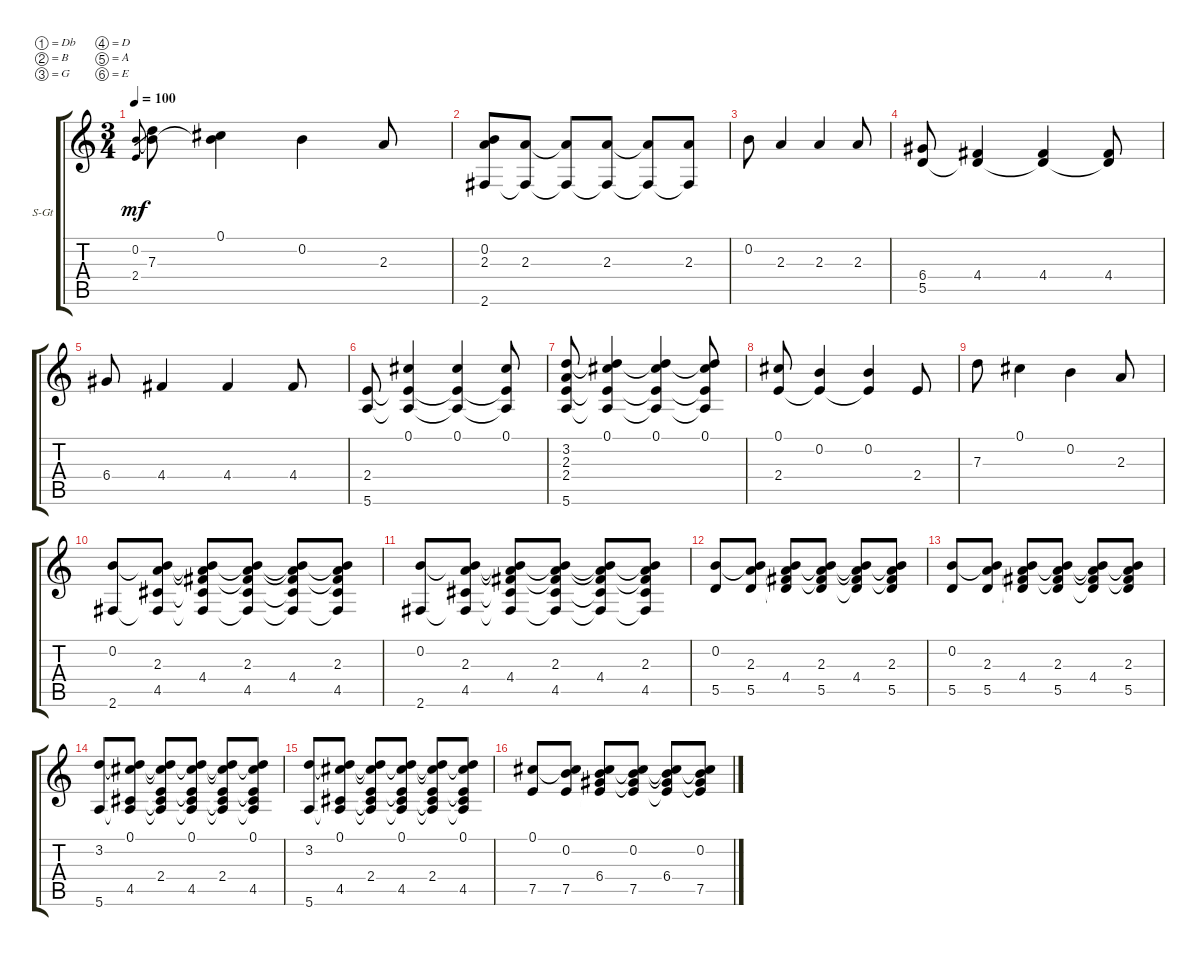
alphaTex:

\defaultSystemsLayout 4
\bracketExtendMode groupsimilarinstruments
\firstSystemTrackNameOrientation horizontal
\otherSystemsTrackNameOrientation horizontal
\track ("Steel Guitar" "S-Gt") {instrument acousticguitarsteel}
\staff {score tabs}
\tuning (Db4 B3 G3 D3 A2 E2)
\ts (3 4)
\tempo 100
\clef g2
\ks c
(2.4 0.2{t}).8{gr dy mf} (7.3 0.2{t}).8 (0.1 0.2{t}).4 0.2.4 2.3.8 |
(0.2 2.3 2.6).8 (2.3 2.6{t}).8 (2.3{t} 2.6{t}).8 (2.3 2.6{t}).8 (2.3{t} 2.6{t}).8 (2.3 2.6{t}).8 |
0.2.8 2.3.4 2.3.4 2.3.8 |
(6.4 5.5).8 (4.4 5.5{t}).4 (4.4 5.5{t}).4 (4.4 5.5{t}).8 |
6.4.8 4.4.4 4.4.4 4.4.8 |
(5.6 2.4).8 (0.1 2.4{t} 5.6{t}).4 (0.1 2.4{t} 5.6{t}).4 (0.1 2.4{t} 5.6{t}).8 |
(3.2 2.4 5.6 2.3).8 (0.1 3.2{t} 2.4{t} 5.6{t}).4 (0.1 3.2{t} 2.4{t} 5.6{t}).4 (0.1 3.2{t} 2.4{t} 5.6{t}).8 |
(0.1 2.4).8 (2.4{t} 0.2).4 (2.4{t} 0.2).4 2.4.8 |
7.3.8 0.1.4 0.2.4 2.3.8 |
(0.2 2.6).8 (4.5 2.3 0.2{t} 2.6{t}).8 (4.4 4.5{t} 2.3{t} 0.2{t} 2.6{t}).8 (4.5 2.3 4.4{t} 0.2{t} 2.6{t}).8 (4.4 4.5{t} 2.3{t} 0.2{t} 2.6{t}).8 (4.5 2.3 4.4{t} 0.2{t} 2.6{t}).8 |
(0.2 2.6).8 (4.5 2.3 0.2{t} 2.6{t}).8 (4.4 4.5{t} 2.3{t} 0.2{t} 2.6{t}).8 (4.5 2.3 4.4{t} 0.2{t} 2.6{t}).8 (4.4 4.5{t} 2.3{t} 0.2{t} 2.6{t}).8 (4.5 2.3 4.4{t} 0.2{t} 2.6{t}).8 |
(0.2 5.5).8 (2.3 5.5 0.2{t}).8 (4.4 0.2{t} 2.3{t} 5.5{t}).8 (2.3 5.5 0.2{t} 4.4{t}).8 (4.4 0.2{t} 2.3{t} 5.5{t}).8 (2.3 5.5 0.2{t} 4.4{t}).8 |
(0.2 5.5).8 (2.3 5.5 0.2{t}).8 (4.4 0.2{t} 2.3{t} 5.5{t}).8 (2.3 5.5 0.2{t} 4.4{t}).8 (4.4 0.2{t} 2.3{t} 5.5{t}).8 (2.3 5.5 0.2{t} 4.4{t}).8 |
(5.6 3.2).8 (4.5 0.1 3.2{t} 5.6{t}).8 (2.4 3.2{t} 0.1{t} 5.6{t} 4.5{t}).8 (4.5 0.1 3.2{t} 5.6{t} 2.4{t}).8 (2.4 3.2{t} 0.1{t} 5.6{t} 4.5{t}).8 (4.5 0.1 3.2{t} 5.6{t} 2.4{t}).8 |
(5.6 3.2).8 (4.5 0.1 3.2{t} 5.6{t}).8 (2.4 3.2{t} 0.1{t} 5.6{t} 4.5{t}).8 (4.5 0.1 3.2{t} 5.6{t} 2.4{t}).8 (2.4 3.2{t} 0.1{t} 5.6{t} 4.5{t}).8 (4.5 0.1 3.2{t} 5.6{t} 2.4{t}).8 |
(7.5 0.1).8 (7.5 0.2 0.1{t}).8 (6.4 0.1{t} 0.2{t} 7.5{t}).8 (7.5 0.2 0.1{t} 6.4{t}).8 (6.4 0.1{t} 0.2{t} 7.5{t}).8 (7.5 0.2 0.1{t} 6.4{t}).8
